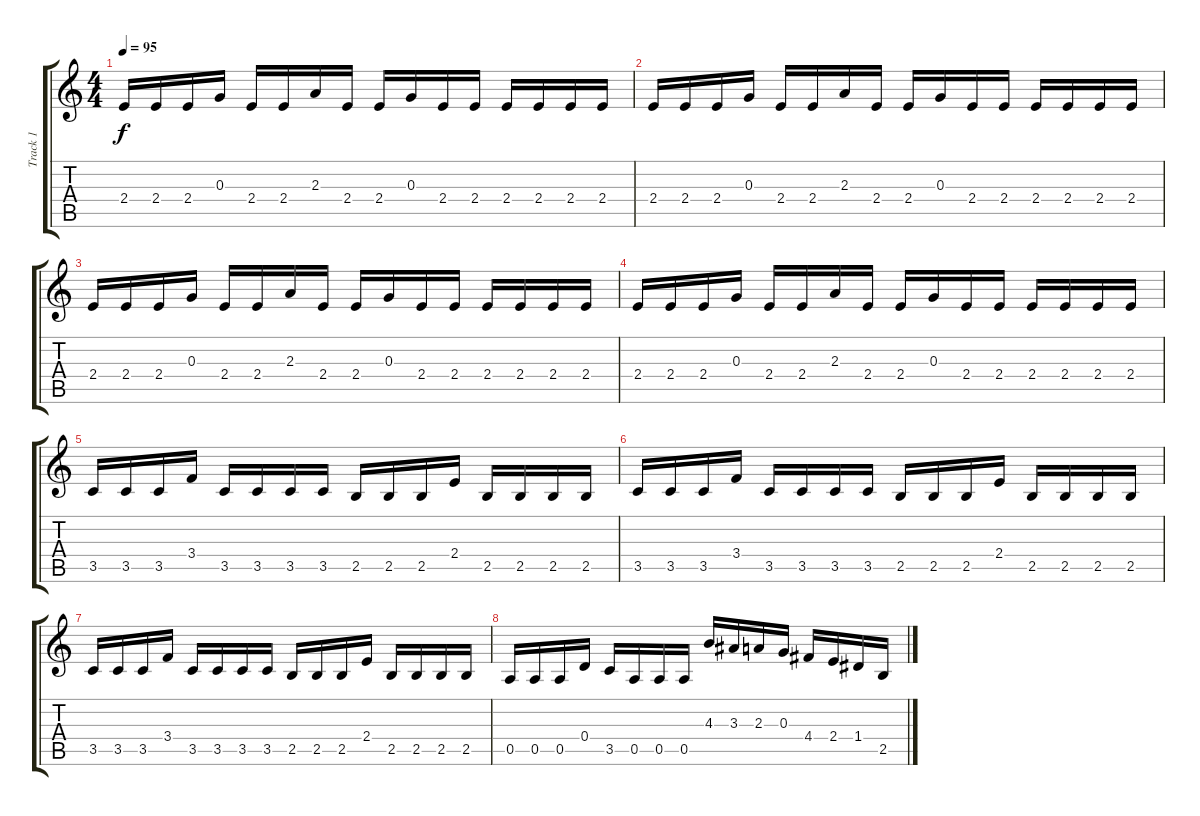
\track ("Track 1" "Track 1") {instrument distortionguitar}
\staff {score tabs}
\tuning (E4 B3 G3 D3 A2 E2) {hide}
\ts (4 4)
\tempo 95
\clef g2
\ks c
2.4.16{dy f} 2.4.16 2.4.16 0.3.16 2.4.16 2.4.16 2.3.16 2.4.16 2.4.16 0.3.16 2.4.16 2.4.16 2.4.16 2.4.16 2.4.16 2.4.16 |
2.4.16 2.4.16 2.4.16 0.3.16 2.4.16 2.4.16 2.3.16 2.4.16 2.4.16 0.3.16 2.4.16 2.4.16 2.4.16 2.4.16 2.4.16 2.4.16 |
2.4.16 2.4.16 2.4.16 0.3.16 2.4.16 2.4.16 2.3.16 2.4.16 2.4.16 0.3.16 2.4.16 2.4.16 2.4.16 2.4.16 2.4.16 2.4.16 |
2.4.16 2.4.16 2.4.16 0.3.16 2.4.16 2.4.16 2.3.16 2.4.16 2.4.16 0.3.16 2.4.16 2.4.16 2.4.16 2.4.16 2.4.16 2.4.16 |
3.5.16 3.5.16 3.5.16 3.4.16 3.5.16 3.5.16 3.5.16 3.5.16 2.5.16 2.5.16 2.5.16 2.4.16 2.5.16 2.5.16 2.5.16 2.5.16 |
3.5.16 3.5.16 3.5.16 3.4.16 3.5.16 3.5.16 3.5.16 3.5.16 2.5.16 2.5.16 2.5.16 2.4.16 2.5.16 2.5.16 2.5.16 2.5.16 |
3.5.16 3.5.16 3.5.16 3.4.16 3.5.16 3.5.16 3.5.16 3.5.16 2.5.16 2.5.16 2.5.16 2.4.16 2.5.16 2.5.16 2.5.16 2.5.16 |
0.5.16 0.5.16 0.5.16 0.4.16 3.5.16 0.5.16 0.5.16 0.5.16 4.3.16 3.3.16 2.3.16 0.3.16 4.4.16 2.4.16 1.4.16 2.5.16
